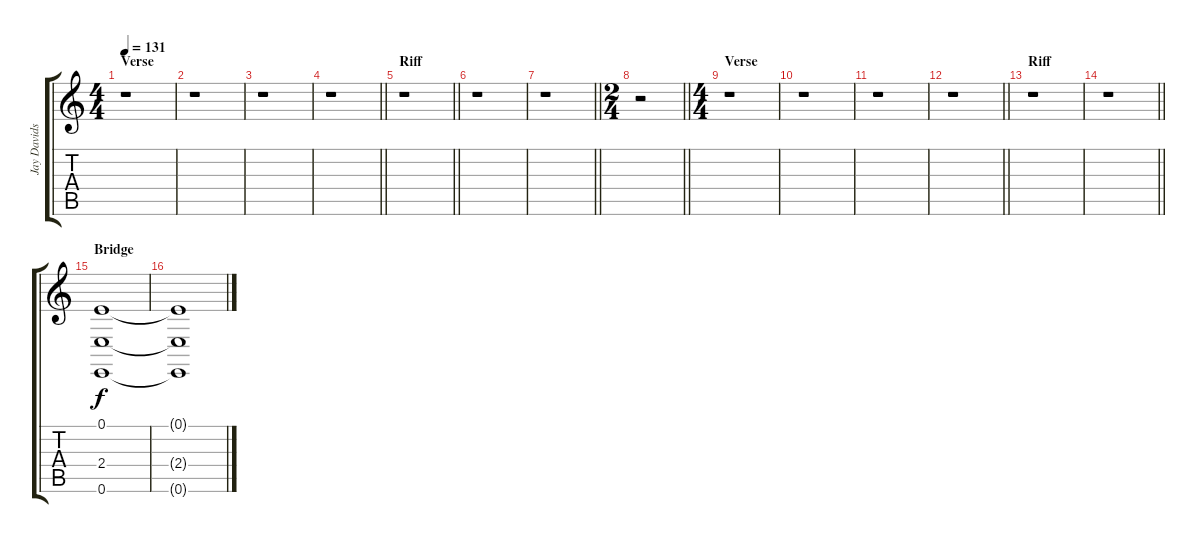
\track ("Jay Davidson - Saxophone" "Jay Davids") {instrument brasssection}
\staff {score tabs}
\tuning (E4 B3 G3 D3 A2 E2) {hide}
\ts (4 4)
\section ("" "Verse")
\tempo 131
\clef g2
\ks c
r.1{dy f} |
r.1 |
r.1 |
\barLineRight lightlight
r.1 |
\section ("" "Riff")
\barLineRight lightlight
r.1 |
r.1 |
\barLineRight lightlight
r.1 |
\ts (2 4)
\barLineRight lightlight
r.2 |
\ts (4 4)
\section ("" "Verse")
r.1 |
r.1 |
r.1 |
\barLineRight lightlight
r.1 |
\section ("" "Riff")
r.1 |
\barLineRight lightlight
r.1 |
\section ("" "Bridge")
(0.1 2.4 0.6).1 |
(0.1{t} 2.4{t} 0.6{t}).1
